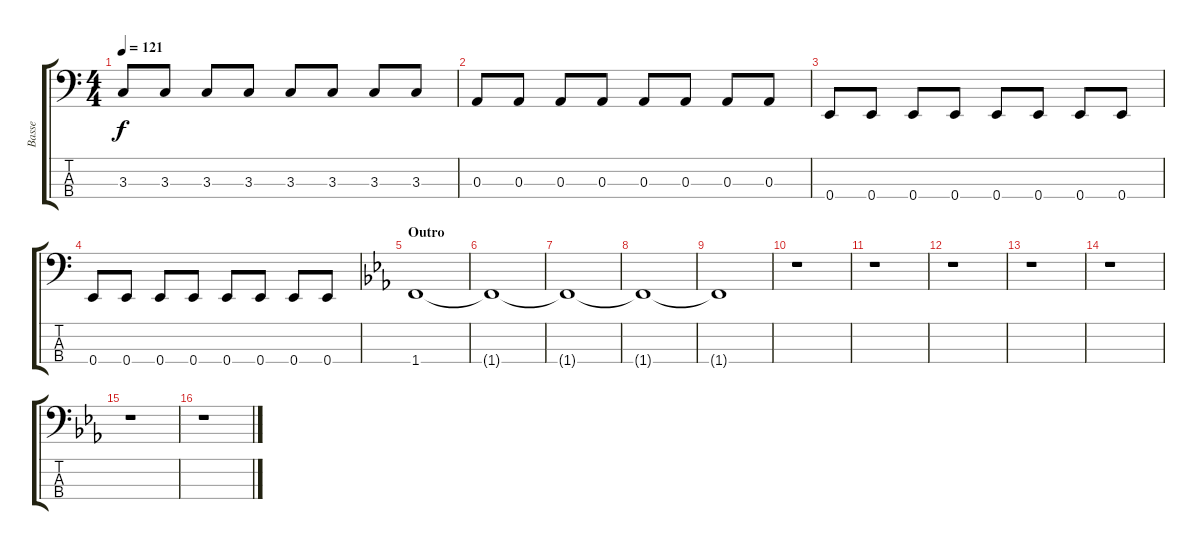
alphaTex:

\track ("Basse" "Basse") {instrument electricbassfinger}
\staff {score tabs}
\tuning (G2 D2 A1 E1) {hide}
\ts (4 4)
\tempo 121
\clef f4
\ks c
3.3.8{dy f} 3.3.8 3.3.8 3.3.8 3.3.8 3.3.8 3.3.8 3.3.8 |
0.3.8 0.3.8 0.3.8 0.3.8 0.3.8 0.3.8 0.3.8 0.3.8 |
0.4.8 0.4.8 0.4.8 0.4.8 0.4.8 0.4.8 0.4.8 0.4.8 |
0.4.8 0.4.8 0.4.8 0.4.8 0.4.8 0.4.8 0.4.8 0.4.8 |
\section ("" "Outro")
\ks eb
1.4.1 |
1.4{t}.1 |
1.4{t}.1 |
1.4{t}.1 |
1.4{t}.1 |
r.1 |
r.1 |
r.1 |
r.1 |
r.1 |
r.1 |
r.1
